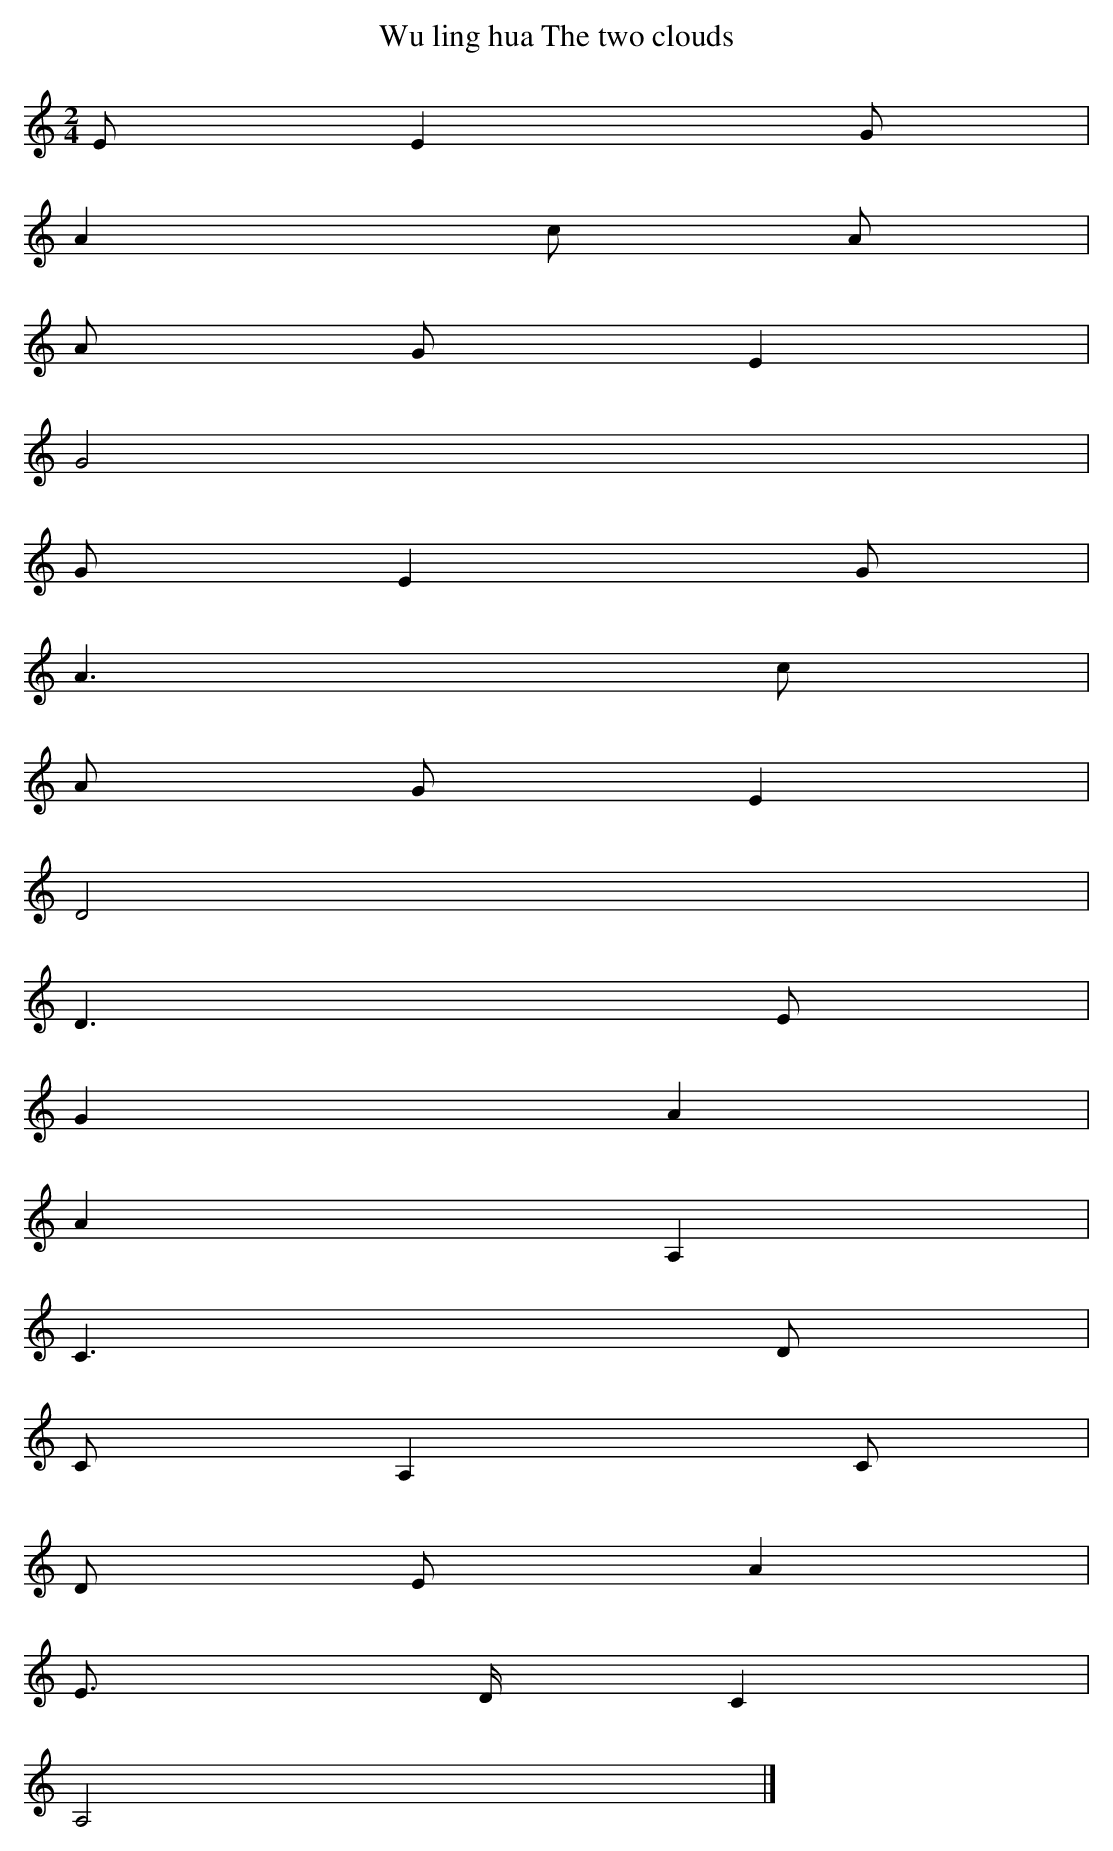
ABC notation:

X:1
T: Wu ling hua The two clouds
L: 1/8
M: 2/4
K: C
EE2G [I:setbarnb 1]|
A2c A |
A GE2 |
G4 |
GE2G |
A3c |
A GE2 |
D4 |
D3E |
G2A2 |
A2A,2 |
C3D |
CA,2C |
D EA2 |
E> DC2 |
A,4 |]
